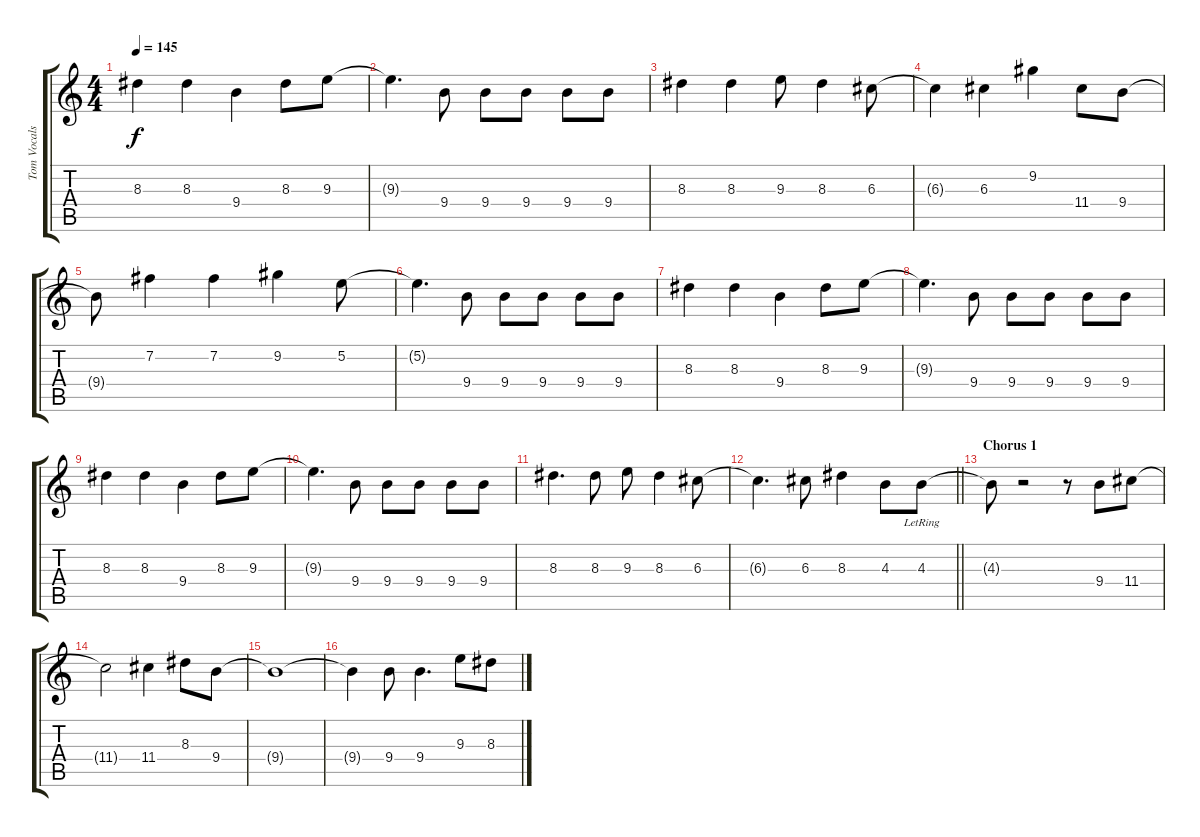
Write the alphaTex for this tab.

\track ("Tom Vocals" "Tom Vocals") {instrument acousticguitarsteel}
\staff {score tabs}
\tuning (E4 B3 G3 D3 A2 E2) {hide}
\ts (4 4)
\tempo 145
\clef g2
\ks c
8.3.4{dy f} 8.3.4 9.4.4 8.3.8 9.3.8 |
9.3{t}.4{d} 9.4.8 9.4.8 9.4.8 9.4.8 9.4.8 |
8.3.4 8.3.4 9.3.8 8.3.4 6.3.8 |
6.3{t}.4 6.3.4 9.2.4 11.4.8 9.4.8 |
9.4{t}.8 7.2.4 7.2.4 9.2.4 5.2.8 |
5.2{t}.4{d} 9.4.8 9.4.8 9.4.8 9.4.8 9.4.8 |
8.3.4 8.3.4 9.4.4 8.3.8 9.3.8 |
9.3{t}.4{d} 9.4.8 9.4.8 9.4.8 9.4.8 9.4.8 |
8.3.4 8.3.4 9.4.4 8.3.8 9.3.8 |
9.3{t}.4{d} 9.4.8 9.4.8 9.4.8 9.4.8 9.4.8 |
8.3.4{d} 8.3.8 9.3.8 8.3.4 6.3.8 |
\barLineRight lightlight
6.3{t}.4{d} 6.3.8 8.3.4 4.3.8 4.3{lr}.8 |
\section ("" "Chorus 1")
4.3{t}.8 r.2 r.8 9.4.8 11.4.8 |
11.4{t}.2 11.4.4 8.3.8 9.4.8 |
9.4{t}.1 |
9.4{t}.4 9.4.8 9.4.4{d} 9.3.8 8.3.8
